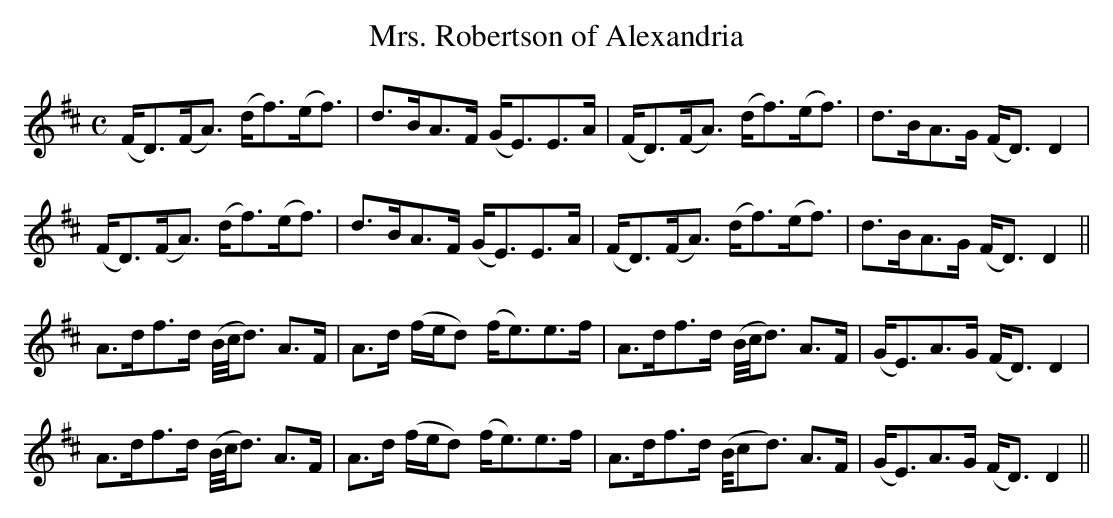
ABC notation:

X:1
T:Mrs. Robertson of Alexandria
M:C
L:1/8
K:D
(F<D)(F<A) (d<f)(e<f) | d>BA>F (G<E)E>A | (F<D)(F<A) (d<f)(e<f) |d>BA>G (F<D)D2 |
(F<D)(F<A) (d<f)(e<f) | d>BA>F (G<E)E>A | (F<D)(F<A) (d<f)(e<f) | d>BA>G (F<D)D2 ||
A>df>d (B/4c/2<d) A>F | A>d (f/e/d) (f<e)e>f | A>df>d (B/4c/2<d) A>F | (G<E)A>G (F<D)D2 |
A>df>d (B/4c/2<d) A>F | A>d (f/e/d) (f<e)e>f | A>df>d (B/4/c2<d) A>F | (G<E)A>G (F<D)D2 ||
